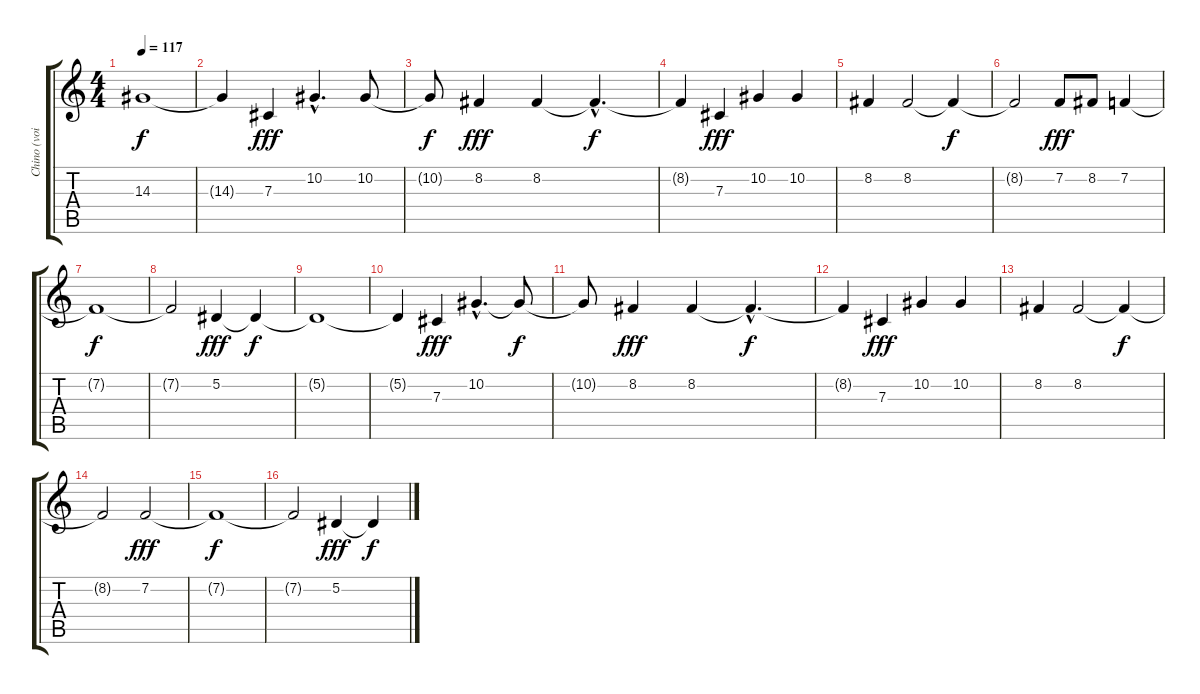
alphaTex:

\track ("Chino (voice)" "Chino (voi") {instrument sopranosax}
\staff {score tabs}
\tuning (Eb4 Bb3 Gb3 Db3 Ab2 Db2) {hide}
\ts (4 4)
\tempo 117
\clef g2
\ks c
14.3{t}.1{dy f} |
14.3{t}.4 7.3.4{dy fff} 10.2{hac}.4{d} 10.2.8 |
10.2{t}.8{dy f} 8.2.4{dy fff} 8.2.4 8.2{hac t}.4{d dy f} |
8.2{t}.4 7.3.4{dy fff} 10.2.4 10.2.4 |
8.2.4 8.2.2 8.2{t}.4{dy f} |
8.2{t}.2 7.2.8{dy fff} 8.2.8 7.2.4 |
7.2{t}.1{dy f} |
7.2{t}.2 5.2.4{dy fff} 5.2{t}.4{dy f} |
5.2{t}.1 |
5.2{t}.4 7.3.4{dy fff} 10.2{hac}.4{d} 10.2{t}.8{dy f} |
10.2{t}.8 8.2.4{dy fff} 8.2.4 8.2{hac t}.4{d dy f} |
8.2{t}.4 7.3.4{dy fff} 10.2.4 10.2.4 |
8.2.4 8.2.2 8.2{t}.4{dy f} |
8.2{t}.2 7.2.2{dy fff} |
7.2{t}.1{dy f} |
7.2{t}.2 5.2.4{dy fff} 5.2{t}.4{dy f}
